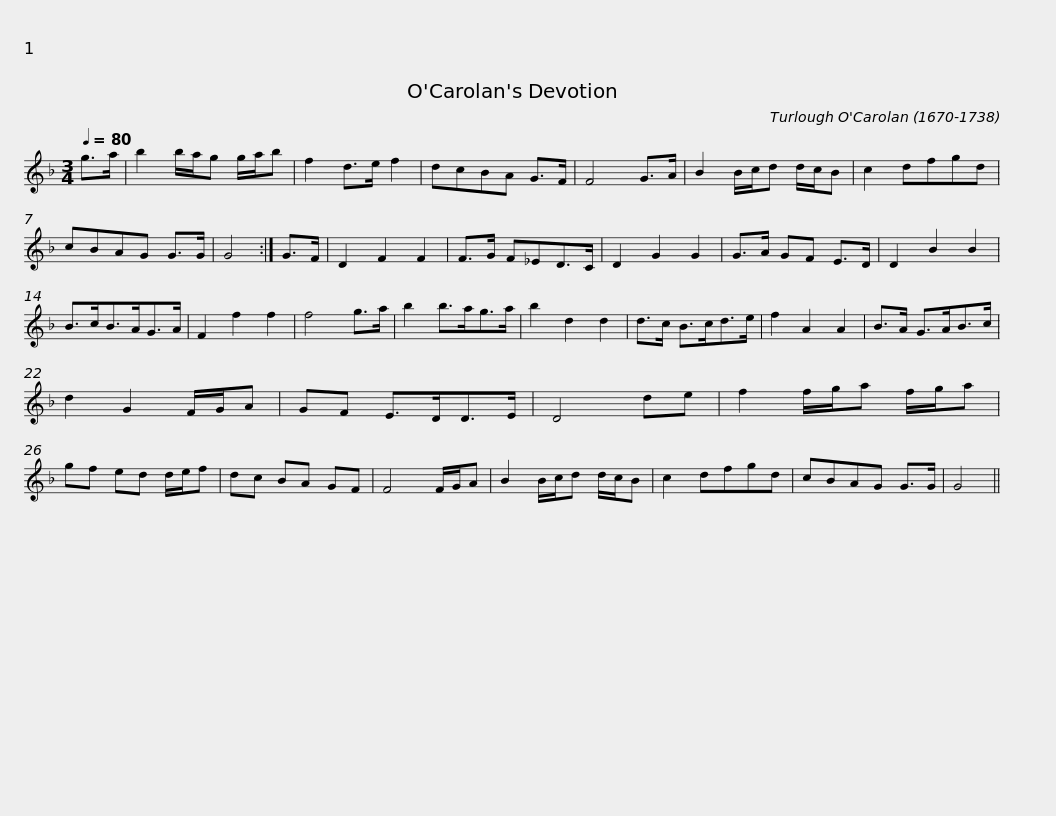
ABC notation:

X:1
L:1/8
Q:1/4=80
M:3/4
I:linebreak $
K:F
V:1 treble
V:1
 g>a | b2 b/a/g g/a/b | f2 d>e f2 | dcBA G>F | F4 G>A | %5
 B2 B/c/d d/c/B | c2 dfgd | cBAG G>G |$ G4 :| G>F | %10
 D2 F2 F2 | F>G F_ED>C | D2 G2 G2 | G>A GF E>D | D2 B2 B2 | %15
 B>cB>AG>A | F2 f2 f2 | f4 g>a |$ b2 b>ag>a | b2 d2 d2 | %20
 d>c B>cd>e | f2 A2 A2 | B>A G>AB>c | d2 G2 F/G/A | GF E>DD>E | %25
 D4 de |$ f2 f/g/a f/g/a | gf ed d/e/f | dc BA GF | F4 F/G/A | %30
 B2 B/c/d d/c/B | c2 dfgd | cBAG G>G | G4 || %34
